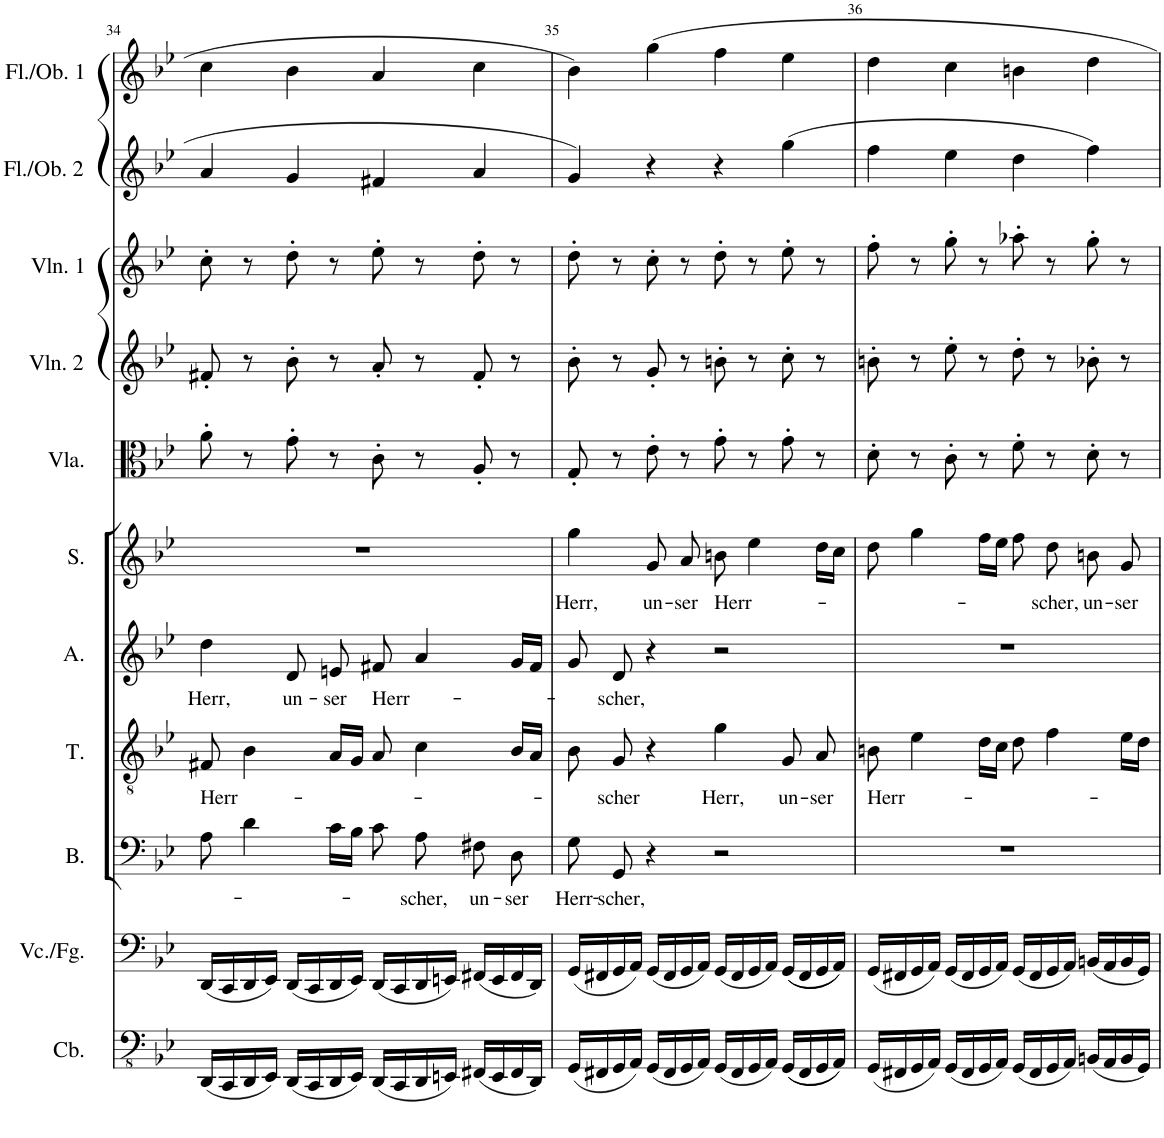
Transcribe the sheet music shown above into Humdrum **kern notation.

**kern	**kern	**kern	**text	**kern	**text	**kern	**text	**kern	**text	**kern	**kern	**kern	**kern	**kern
*part11	*part10	*part9	*part9	*part8	*part8	*part7	*part7	*part6	*part6	*part5	*part4	*part3	*part2	*part1
*staff11	*staff10	*staff9	*staff9	*staff8	*staff8	*staff7	*staff7	*staff6	*staff6	*staff5	*staff4	*staff3	*staff2	*staff1
*I"Contrabass	*I"Vcl./Fagotto	*I"Bass	*	*I"Tenor	*	*I"Alto	*	*I"Soprano	*	*I"Viola	*I"Violin 2	*I"Violin 1	*I"Fl./Ob. 2	*I"Fl./Ob. 1
*I'Cb.	*I'Vc./Fg.	*I'B.	*	*I'T.	*	*I'A.	*	*I'S.	*	*I'Vla.	*I'Vln. 2	*I'Vln. 1	*I'Fl./Ob. 2	*I'Fl./Ob. 1
!!LO:PB:g=z
*clefFv4	*clefF4	*clefF4	*	*clefGv2	*	*clefG2	*	*clefG2	*	*clefC3	*clefG2	*clefG2	*clefG2	*clefG2
*Trd7c12	*	*	*	*	*	*	*	*	*	*	*	*	*	*
*k[b-e-]	*k[b-e-]	*k[b-e-]	*	*k[b-e-]	*	*k[b-e-]	*	*k[b-e-]	*	*k[b-e-]	*k[b-e-]	*k[b-e-]	*k[b-e-]	*k[b-e-]
*M4/4	*M4/4	*M4/4	*	*M4/4	*	*M4/4	*	*M4/4	*	*M4/4	*M4/4	*M4/4	*M4/4	*M4/4
=34	=34	=34	=34	=34	=34	=34	=34	=34	=34	=34	=34	=34	=34	=34
!	!	!	!	!	!LO:LY:b	!	!LO:LY:b	!	!	!	!	!	!	!
(16DDD/LL	(16DD/LL	8A\	.	8F#X/	Herr-	4dd\	Herr,	1r	.	8a'\	8f#X'/	8cc'\	4a/	4cc\
16CCC/	16CC/	.	.	.	.	.	.	.	.	.	.	.	.	.
16DDD/	16DD/	4d\	.	4B-\	.	.	.	.	.	8r	8r	8r	.	.
16EEE-/JJ)	16EE-/JJ)	.	.	.	.	.	.	.	.	.	.	.	.	.
!	!	!	!	!	!	!	!LO:LY:b	!	!	!	!	!	!	!
(16DDD/LL	(16DD/LL	.	.	.	.	8d/	un-	.	.	8g'\	8b-'\	8dd'\	4g/	4b-\
16CCC/	16CC/	.	.	.	.	.	.	.	.	.	.	.	.	.
!	!	!	!	!	!	!	!LO:LY:b	!	!	!	!	!	!	!
16DDD/	16DD/	16c\LL	.	16A/LL	.	8en/	-ser	.	.	8r	8r	8r	.	.
16EEE-/JJ)	16EE-/JJ)	16B-\JJ	.	16G/JJ	.	.	.	.	.	.	.	.	.	.
!	!	!	!	!	!	!	!LO:LY:b	!	!	!	!	!	!	!
(16DDD/LL	(16DD/LL	8c\	.	8A/	.	8f#X/	Herr-	.	.	8c'\	8a'/	8ee-'\	4f#X/	4a/
16CCC/	16CC/	.	.	.	.	.	.	.	.	.	.	.	.	.
!	!	!	!LO:LY:b	!	!	!	!	!	!	!	!	!	!	!
16DDD/	16DD/	8A\	-scher,	4c\	.	4a/	.	.	.	8r	8r	8r	.	.
16EEEn/JJ)	16EEn/JJ)	.	.	.	.	.	.	.	.	.	.	.	.	.
!	!	!	!LO:LY:b	!	!	!	!	!	!	!	!	!	!	!
(16FFF#X/LL	(16FF#X/LL	8F#X\	un-	.	.	.	.	.	.	8A'/	8f#'/	8dd'\	4a/	4cc\
16EEE/	16EE/	.	.	.	.	.	.	.	.	.	.	.	.	.
!	!	!	!LO:LY:b	!	!	!	!	!	!	!	!	!	!	!
16FFF#/	16FF#/	8D\	-ser	16B-/LL	.	16g/LL	.	.	.	8r	8r	8r	.	.
16DDD/JJ)	16DD/JJ)	.	.	16A/JJ	.	16f#/JJ	.	.	.	.	.	.	.	.
=35	=35	=35	=35	=35	=35	=35	=35	=35	=35	=35	=35	=35	=35	=35
!	!	!	!LO:LY:b	!	!	!	!	!	!LO:LY:b	!	!	!	!	!
(16GGG/LL	(16GG/LL	8G\	Herr-	8B-\	.	8g/	.	4gg\	Herr,	8G'/	8b-'\	8dd'\	4g/	4b-\
16FFF#X/	16FF#X/	.	.	.	.	.	.	.	.	.	.	.	.	.
!	!	!	!LO:LY:b	!	!LO:LY:b	!	!LO:LY:b	!	!	!	!	!	!	!
16GGG/	16GG/	8GG/	-scher,	8G/	-scher	8d/	-scher,	.	.	8r	8r	8r	.	.
16AAA/JJ)	16AA/JJ)	.	.	.	.	.	.	.	.	.	.	.	.	.
!	!	!	!	!	!	!	!	!	!LO:LY:b	!	!	!	!	!
(16GGG/LL	(16GG/LL	4r	.	4r	.	4r	.	8g/	un-	8e-'\	8g'/	8cc'\	4r	4gg\
16FFF#/	16FF#/	.	.	.	.	.	.	.	.	.	.	.	.	.
!	!	!	!	!	!	!	!	!	!LO:LY:b	!	!	!	!	!
16GGG/	16GG/	.	.	.	.	.	.	8a/	-ser	8r	8r	8r	.	.
16AAA/JJ)	16AA/JJ)	.	.	.	.	.	.	.	.	.	.	.	.	.
!	!	!	!	!	!LO:LY:b	!	!	!	!LO:LY:b	!	!	!	!	!
(16GGG/LL	(16GG/LL	2r	.	4g\	Herr,	2r	.	8bn\	Herr-	8g'\	8bn'\	8dd'\	4r	4ff\
16FFF#/	16FF#/	.	.	.	.	.	.	.	.	.	.	.	.	.
16GGG/	16GG/	.	.	.	.	.	.	4ee-\	.	8r	8r	8r	.	.
16AAA/JJ)	16AA/JJ)	.	.	.	.	.	.	.	.	.	.	.	.	.
!	!	!	!	!	!LO:LY:b	!	!	!	!	!	!	!	!	!
((16GGG/LL	((16GG/LL	.	.	8G/	un-	.	.	.	.	8g'\	8cc'\	8ee-'\	(4gg\	4ee-\
16FFF#/	16FF#/	.	.	.	.	.	.	.	.	.	.	.	.	.
!	!	!	!	!	!LO:LY:b	!	!	!	!	!	!	!	!	!
16GGG/	16GG/	.	.	8A/	-ser	.	.	16dd\LL	.	8r	8r	8r	.	.
16AAA/JJ))	16AA/JJ))	.	.	.	.	.	.	16cc\JJ	.	.	.	.	.	.
=36	=36	=36	=36	=36	=36	=36	=36	=36	=36	=36	=36	=36	=36	=36
!	!	!	!	!	!LO:LY:b	!	!	!	!	!	!	!	!	!
(16GGG/LL	(16GG/LL	1r	.	8Bn\	Herr-	1r	.	8dd\	.	8d'\	8bn'\	8ff'\	4ff\	4dd\
16FFF#X/	16FF#X/	.	.	.	.	.	.	.	.	.	.	.	.	.
16GGG/	16GG/	.	.	4e-\	.	.	.	4gg\	.	8r	8r	8r	.	.
16AAA/JJ)	16AA/JJ)	.	.	.	.	.	.	.	.	.	.	.	.	.
(16GGG/LL	(16GG/LL	.	.	.	.	.	.	.	.	8c'\	8ee-'\	8gg'\	4ee-\	4cc\
16FFF#/	16FF#/	.	.	.	.	.	.	.	.	.	.	.	.	.
16GGG/	16GG/	.	.	16d\LL	.	.	.	16ff\LL	.	8r	8r	8r	.	.
16AAA/JJ)	16AA/JJ)	.	.	16c\JJ	.	.	.	16ee-\JJ	.	.	.	.	.	.
(16GGG/LL	(16GG/LL	.	.	8d\	.	.	.	8ff\	.	8f'\	8dd'\	8aa-X'\	4dd\	4bn\
16FFF#/	16FF#/	.	.	.	.	.	.	.	.	.	.	.	.	.
!	!	!	!	!	!	!	!	!	!LO:LY:b	!	!	!	!	!
16GGG/	16GG/	.	.	4f\	.	.	.	8dd\	-scher,	8r	8r	8r	.	.
16AAA/JJ)	16AA/JJ)	.	.	.	.	.	.	.	.	.	.	.	.	.
!	!	!	!	!	!	!	!	!	!LO:LY:b	!	!	!	!	!
(16BBBn/LL	(16BBn/LL	.	.	.	.	.	.	8bn\	un-	8d'\	8b-X'\	8gg'\	4ff\)	4dd\
16AAA/	16AA/	.	.	.	.	.	.	.	.	.	.	.	.	.
!	!	!	!	!	!	!	!	!	!LO:LY:b	!	!	!	!	!
16BBB/	16BB/	.	.	16e-\LL	.	.	.	8g/	-ser	8r	8r	8r	.	.
16GGG/JJ)	16GG/JJ)	.	.	16d\JJ	.	.	.	.	.	.	.	.	.	.
=	=	=	=	=	=	=	=	=	=	=	=	=	=	=
*-	*-	*-	*-	*-	*-	*-	*-	*-	*-	*-	*-	*-	*-	*-
